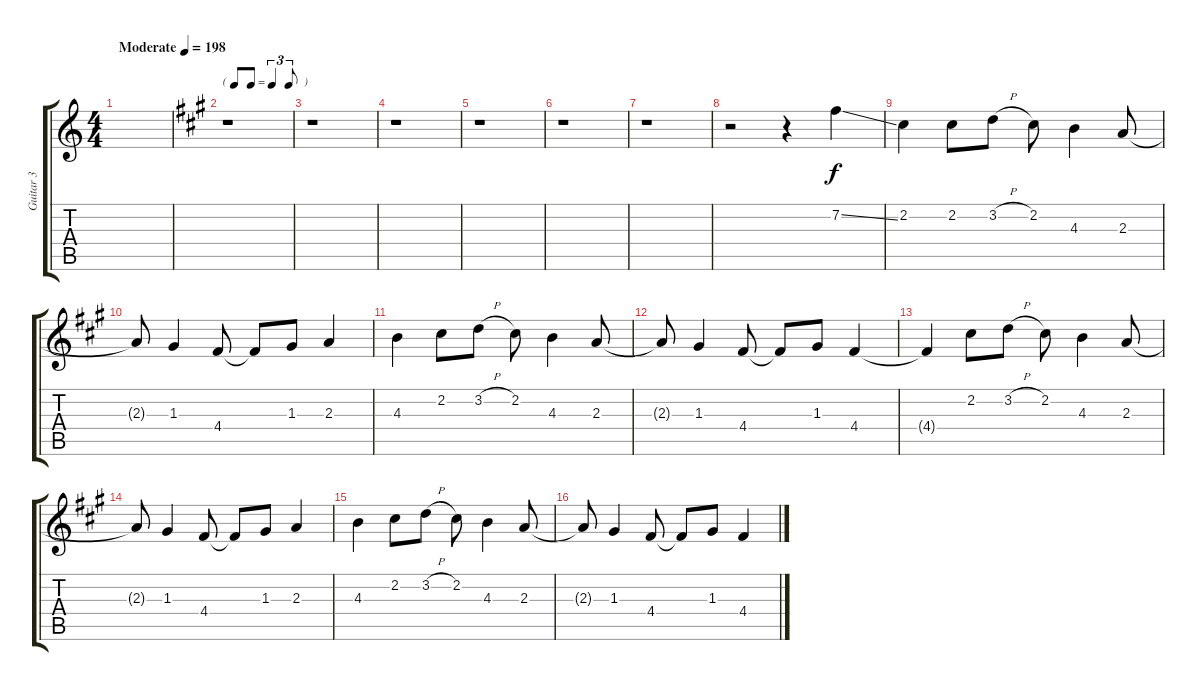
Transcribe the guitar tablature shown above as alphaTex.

\track ("Guitar 3" "Guitar 3") {instrument distortionguitar}
\staff {score tabs}
\tuning (E4 B3 G3 D3 A2 E2) {hide}
\ts (4 4)
\tempo (198 "Moderate")
\clef g2
\ks c
|
\tf triplet8th
\ks a
r.1 |
r.1 |
r.1 |
r.1 |
r.1 |
r.1 |
r.2 r.4 7.2{ss}.4 |
2.2.4 2.2.8 3.2{h}.8 2.2.8 4.3.4 2.3.8 |
2.3{t}.8 1.3.4 4.4.8 4.4{t}.8 1.3.8 2.3.4 |
4.3.4 2.2.8 3.2{h}.8 2.2.8 4.3.4 2.3.8 |
2.3{t}.8 1.3.4 4.4.8 4.4{t}.8 1.3.8 4.4.4 |
4.4{t}.4 2.2.8 3.2{h}.8 2.2.8 4.3.4 2.3.8 |
2.3{t}.8 1.3.4 4.4.8 4.4{t}.8 1.3.8 2.3.4 |
4.3.4 2.2.8 3.2{h}.8 2.2.8 4.3.4 2.3.8 |
2.3{t}.8 1.3.4 4.4.8 4.4{t}.8 1.3.8 4.4.4
